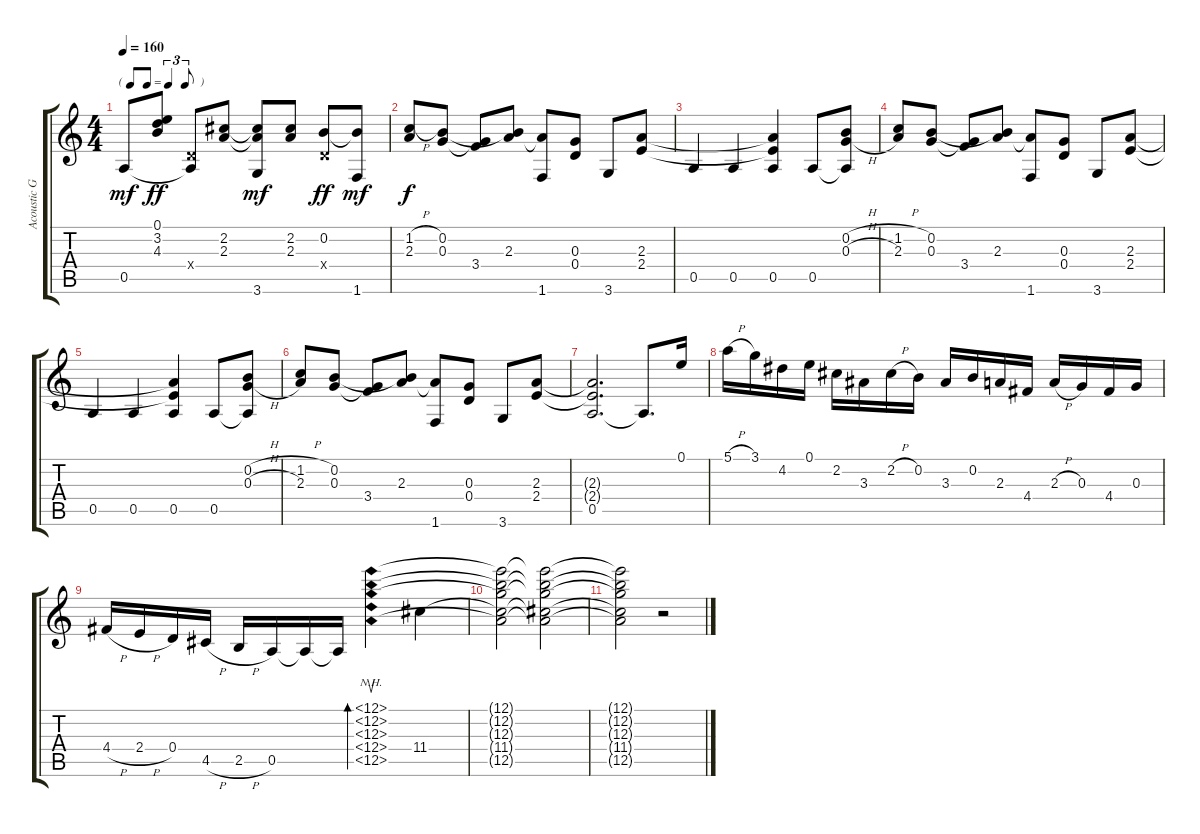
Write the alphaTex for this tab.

\track ("Acoustic Guitar" "Acoustic G") {instrument acousticguitarsteel}
\staff {score tabs}
\tuning (E4 B3 G3 D3 A2 E2) {hide}
\ts (4 4)
\tf triplet8th
\tempo 160
\clef g2
\ks c
0.5.8{dy mf} (0.1{t} 3.2 4.3).8{dy ff} (0.4{x} 0.5{t}).8 (2.2 2.3).8 (2.2{t} 2.3{t} 3.6).8{dy mf} (2.2 2.3).8 (0.2 0.4{x}).8{dy ff} (0.2{t} 1.6).8{dy mf} |
(1.2{h} 2.3).8{dy f} (0.2 0.3).8 (0.3{t} 3.4).8 (0.2{t} 2.3).8 (2.3{t} 1.6).8 (0.3 0.4).8 3.6.8 (2.3 2.4).8 |
0.5.4 0.5.4 (2.3{t} 2.4{t} 0.5).4 0.5.8 (0.2{h} 0.3{h} 0.5{t}).8 |
(1.2{h} 2.3).8 (0.2 0.3).8 (0.3{t} 3.4).8 (0.2{t} 2.3).8 (2.3{t} 1.6).8 (0.3 0.4).8 3.6.8 (2.3 2.4).8 |
0.5.4 0.5.4 (2.3{t} 2.4{t} 0.5).4 0.5.8 (0.2{h} 0.3{h} 0.5{t}).8 |
(1.2{h} 2.3).8 (0.2 0.3).8 (0.3{t} 3.4).8 (0.2{t} 2.3).8 (2.3{t} 1.6).8 (0.3 0.4).8 3.6.8 (2.3 2.4).8 |
(2.3{t} 2.4{t} 0.5).2{d} 0.5{t}.8{d} 0.1.16 |
5.1{h}.16 3.1.16 4.2.16 0.1.16 2.2.16 3.3.16 2.2{h}.16 0.2.16 3.3.16 0.2.16 2.3.16 4.4.16 2.3{h}.16 0.3.16 4.4.16 0.3.16 |
4.4{h}.16 2.4{h}.16 0.4.16 4.5{h}.16 2.5{h}.16 0.5.16 0.5{t}.16 0.5{t}.16 (12.1{nh} 12.2{nh} 12.3{nh} 12.4{nh} 12.5{nh}).4{su bd 480} 11.4.4 |
(12.1{t} 12.2{t} 12.3{t} 11.4{t} 12.5{t}).2 (12.1{t} 12.2{t} 12.3{t} 11.4{t} 12.5{t}).2 |
(12.1{t} 12.2{t} 12.3{t} 11.4{t} 12.5{t}).2 r.2
